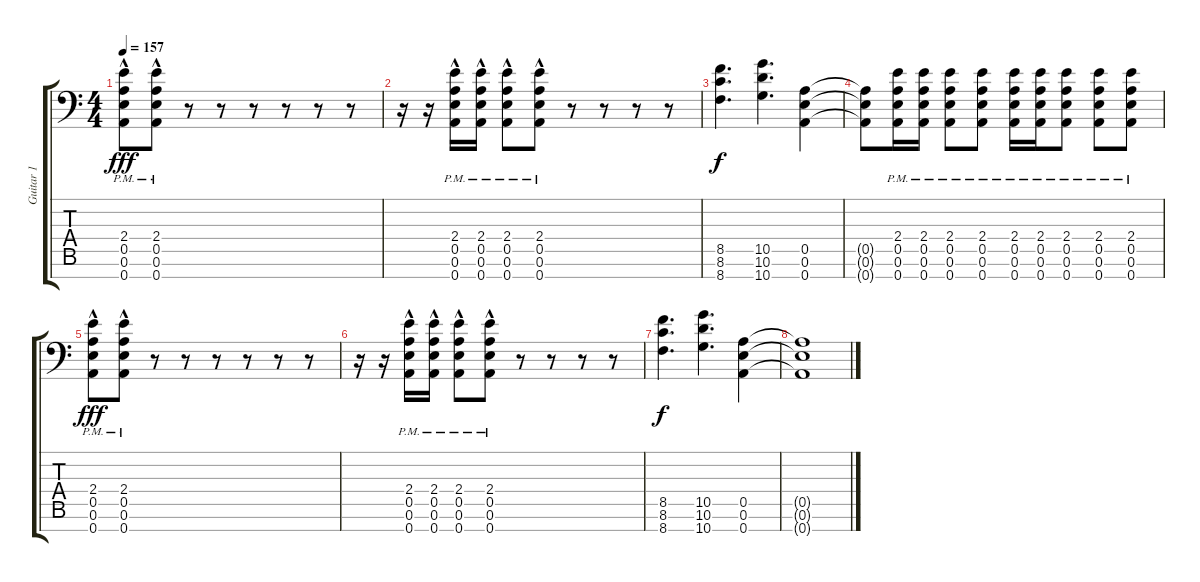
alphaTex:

\track ("Guitar 1" "Guitar 1") {instrument distortionguitar}
\staff {score tabs}
\tuning (E4 B3 G3 D3 A2 E2 A1) {hide}
\ts (4 4)
\tempo 157
\clef f4
\ks c
(2.4{pm} 0.5{hac pm} 0.6{hac pm} 0.7{hac pm}).8{dy fff} (2.4{pm} 0.5{hac pm} 0.6{hac pm} 0.7{hac pm}).8 r.8 r.8 r.8 r.8 r.8 r.8 |
r.16 r.16 (2.4{hac pm} 0.5{hac pm} 0.6{hac pm} 0.7{hac pm}).16 (2.4{hac pm} 0.5{hac pm} 0.6{hac pm} 0.7{hac pm}).16 (2.4{hac pm} 0.5{hac pm} 0.6{hac pm} 0.7{hac pm}).8 (2.4{hac pm} 0.5{hac pm} 0.6{hac pm} 0.7{hac pm}).8 r.8 r.8 r.8 r.8 |
(8.5 8.6 8.7).4{d dy f} (10.5 10.6 10.7).4{d} (0.5 0.6 0.7).4 |
(0.5{t} 0.6{t} 0.7{t}).8 (2.4{pm} 0.5{pm} 0.6{pm} 0.7{pm}).16 (2.4{pm} 0.5{pm} 0.6{pm} 0.7{pm}).16 (2.4{pm} 0.5{pm} 0.6{pm} 0.7{pm}).8 (2.4{pm} 0.5{pm} 0.6{pm} 0.7{pm}).8 (2.4{pm} 0.5{pm} 0.6{pm} 0.7{pm}).16 (2.4{pm} 0.5{pm} 0.6{pm} 0.7{pm}).16 (2.4{pm} 0.5{pm} 0.6{pm} 0.7{pm}).8 (2.4{pm} 0.5{pm} 0.6{pm} 0.7{pm}).8 (2.4{pm} 0.5{pm} 0.6{pm} 0.7{pm}).8 |
(2.4{pm} 0.5{hac pm} 0.6{hac pm} 0.7{hac pm}).8{dy fff} (2.4{pm} 0.5{hac pm} 0.6{hac pm} 0.7{hac pm}).8 r.8 r.8 r.8 r.8 r.8 r.8 |
r.16 r.16 (2.4{hac pm} 0.5{hac pm} 0.6{hac pm} 0.7{hac pm}).16 (2.4{hac pm} 0.5{hac pm} 0.6{hac pm} 0.7{hac pm}).16 (2.4{hac pm} 0.5{hac pm} 0.6{hac pm} 0.7{hac pm}).8 (2.4{hac pm} 0.5{hac pm} 0.6{hac pm} 0.7{hac pm}).8 r.8 r.8 r.8 r.8 |
(8.5 8.6 8.7).4{d dy f} (10.5 10.6 10.7).4{d} (0.5 0.6 0.7).4 |
(0.5{t} 0.6{t} 0.7{t}).1
